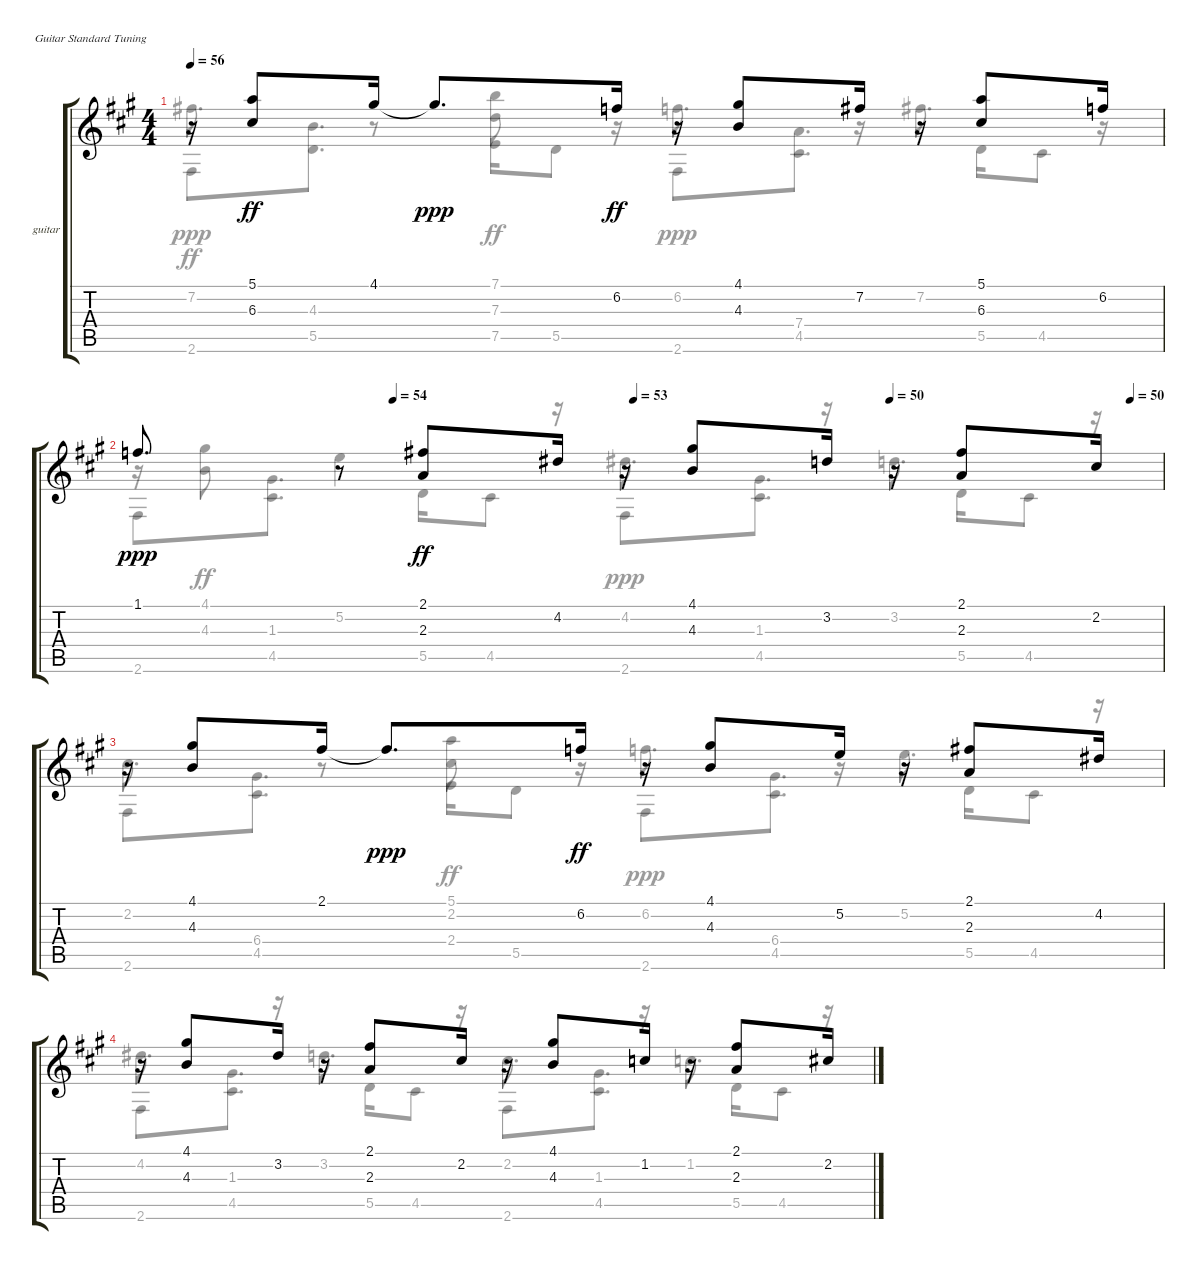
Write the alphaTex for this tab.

\bracketExtendMode groupsimilarinstruments
\firstSystemTrackNameOrientation horizontal
\otherSystemsTrackNameOrientation horizontal
\track ("guitar" "guitar") {instrument acousticguitarnylon}
\staff {score tabs}
\tuning (E4 B3 G3 D3 A2 E2)
\voice
\ts (4 4)
\tempo 56
\clef g2
\ks a
r.16{dy ff} (5.1 6.3).8 4.1.16 4.1{t}.8{d dy ppp} 6.2.16{dy ff} r.16 (4.1 4.3).8 7.2.16 r.16 (5.1 6.3).8 6.2.16 |
\tempo (54 0.25)
\tempo (53 0.484375)
\tempo (50 0.734375)
\tempo (50 0.96875)
1.1.8{d dy ppp} r.8 (2.1 2.3).8{dy ff} 4.2.16 r.16 (4.1 4.3).8 3.2.16 r.16 (2.1 2.3).8 2.2.16 |
r.16 (4.1 4.3).8 2.1.16 2.1{t}.8{d dy ppp} 6.2.16{dy ff} r.16 (4.1 4.3).8 5.2.16 r.16 (2.1 2.3).8 4.2.16 |
r.16 (4.1 4.3).8 3.2.16 r.16 (2.1 2.3).8 2.2.16 r.16 (4.1 4.3).8 1.2.16 r.16 (2.1 2.3).8 2.2.16
\voice
\clef g2
\ottava regular
\simile none
\ks a
7.2.8{d dy ppp} r.8 (7.1 7.3).8{dy ff} r.16 6.2.8{d dy ppp} r.16 7.2.8{d} r.16 |
r.16 (4.1 4.3).8{dy ff} 5.2.4 r.16 4.2.8{d dy ppp} r.16 3.2.8{d} r.16 |
2.2.8{d} r.8 (5.1 2.2).8{dy ff} r.16 6.2.8{d dy ppp} r.16 5.2.8{d} r.16 |
4.2.8{d} r.16 3.2.8{d} r.16 2.2.8{d} r.16 1.2.8{d} r.16
\voice
\clef g2
\ottava regular
\simile none
\ks a
2.6.8{dy ff} (4.3 5.5).8{d} 7.5.16 5.5.8 2.6.8 (7.4 4.5).8{d} 5.5.16 4.5.8 |
2.6.8 (1.3 4.5).8{d} 5.5.16 4.5.8 2.6.8 (1.3 4.5).8{d} 5.5.16 4.5.8 |
2.6.8 (6.4 4.5).8{d} 2.4.16 5.5.8 2.6.8 (6.4 4.5).8{d} 5.5.16 4.5.8 |
2.6.8 (1.3 4.5).8{d} 5.5.16 4.5.8 2.6.8 (1.3 4.5).8{d} 5.5.16 4.5.8
